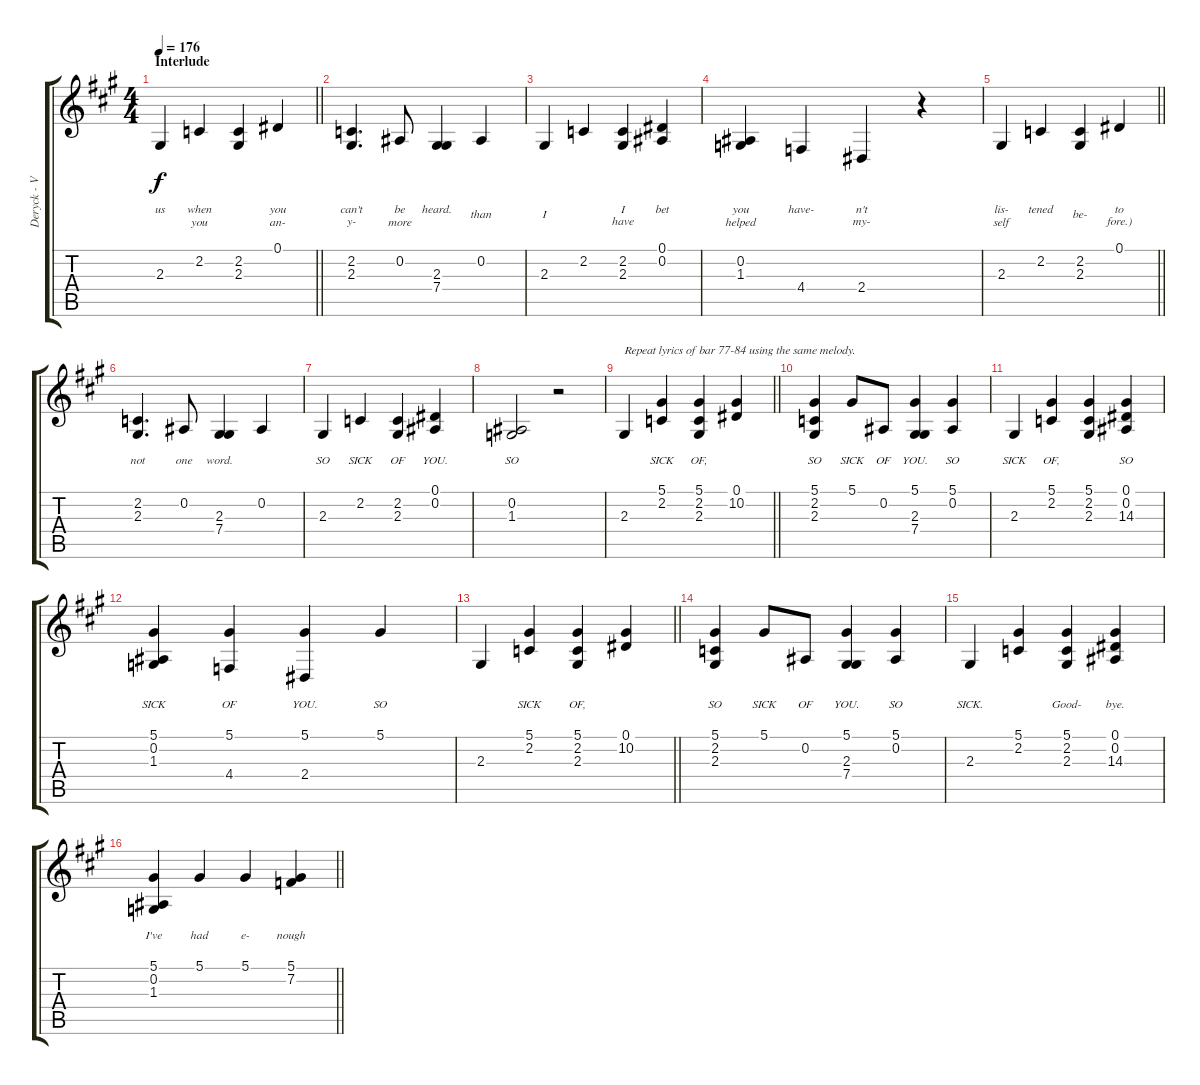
\track ("Deryck - Vocals" "Deryck - V") {instrument lead2sawtooth}
\staff {score tabs}
\tuning (Eb4 Bb3 Gb3 Db3 Ab2 Eb2) {hide}
\ts (4 4)
\section ("" "Interlude")
\tempo 176
\clef g2
\barLineRight lightlight
\ks a
2.3.4{lyrics (0 "") lyrics (1 "") lyrics (2 "us") lyrics (3 "") lyrics (4 "") dy f} 2.2.4{lyrics (0 "") lyrics (1 "") lyrics (2 "when") lyrics (3 "you") lyrics (4 "")} (2.2 2.3).4{lyrics (0 "") lyrics (1 "") lyrics (2 "") lyrics (3 "") lyrics (4 "")} 0.1.4{lyrics (0 "") lyrics (1 "") lyrics (2 "you") lyrics (3 "an-") lyrics (4 "")} |
(2.2 2.3).4{d lyrics (0 "") lyrics (1 "") lyrics (2 "can't") lyrics (3 "y-") lyrics (4 "")} 0.2.8{lyrics (0 "") lyrics (1 "") lyrics (2 "be") lyrics (3 "more") lyrics (4 "")} (2.3 7.4).4{lyrics (0 "") lyrics (1 "") lyrics (2 "heard.") lyrics (3 "") lyrics (4 "")} 0.2.4{lyrics (0 "") lyrics (1 "") lyrics (2 "") lyrics (3 "than") lyrics (4 "")} |
2.3.4{lyrics (0 "") lyrics (1 "") lyrics (2 "") lyrics (3 "I") lyrics (4 "")} 2.2.4{lyrics (0 "") lyrics (1 "") lyrics (2 "") lyrics (3 "") lyrics (4 "")} (2.2 2.3).4{lyrics (0 "") lyrics (1 "") lyrics (2 "I") lyrics (3 "have") lyrics (4 "")} (0.1 0.2).4{lyrics (0 "") lyrics (1 "") lyrics (2 "bet") lyrics (3 "") lyrics (4 "")} |
(0.2 1.3).4{lyrics (0 "") lyrics (1 "") lyrics (2 "you") lyrics (3 "helped") lyrics (4 "")} 4.4.4{lyrics (0 "") lyrics (1 "") lyrics (2 "have-") lyrics (3 "") lyrics (4 "")} 2.4.4{lyrics (0 "") lyrics (1 "") lyrics (2 "n't") lyrics (3 "my-") lyrics (4 "")} r.4 |
\barLineRight lightlight
2.3.4{lyrics (0 "") lyrics (1 "") lyrics (2 "lis-") lyrics (3 "self") lyrics (4 "")} 2.2.4{lyrics (0 "") lyrics (1 "") lyrics (2 "tened") lyrics (3 "") lyrics (4 "")} (2.2 2.3).4{lyrics (0 "") lyrics (1 "") lyrics (2 "") lyrics (3 "be-") lyrics (4 "")} 0.1.4{lyrics (0 "") lyrics (1 "") lyrics (2 "to") lyrics (3 "fore.)") lyrics (4 "")} |
(2.2 2.3).4{d lyrics (0 "") lyrics (1 "") lyrics (2 "not") lyrics (3 "") lyrics (4 "")} 0.2.8{lyrics (0 "") lyrics (1 "") lyrics (2 "one") lyrics (3 "") lyrics (4 "")} (2.3 7.4).4{lyrics (0 "") lyrics (1 "") lyrics (2 "word.") lyrics (3 "") lyrics (4 "")} 0.2.4{lyrics (0 "") lyrics (1 "") lyrics (2 "") lyrics (3 "") lyrics (4 "")} |
2.3.4{lyrics (0 "") lyrics (1 "") lyrics (2 "SO") lyrics (3 "") lyrics (4 "")} 2.2.4{lyrics (0 "") lyrics (1 "") lyrics (2 "SICK") lyrics (3 "") lyrics (4 "")} (2.2 2.3).4{lyrics (0 "") lyrics (1 "") lyrics (2 "OF") lyrics (3 "") lyrics (4 "")} (0.1 0.2).4{lyrics (0 "") lyrics (1 "") lyrics (2 "YOU.") lyrics (3 "") lyrics (4 "")} |
(0.2 1.3).2{lyrics (0 "") lyrics (1 "") lyrics (2 "SO") lyrics (3 "") lyrics (4 "")} r.2 |
\barLineRight lightlight
2.3.4{txt "Repeat lyrics of bar 77-84 using the same melody." lyrics (0 "") lyrics (1 "") lyrics (2 "") lyrics (3 "") lyrics (4 "")} (5.1 2.2).4{lyrics (0 "") lyrics (1 "") lyrics (2 "SICK") lyrics (3 "") lyrics (4 "")} (5.1 2.2 2.3).4{lyrics (0 "") lyrics (1 "") lyrics (2 "OF,") lyrics (3 "") lyrics (4 "")} (0.1 10.2).4{lyrics (0 "") lyrics (1 "") lyrics (2 "") lyrics (3 "") lyrics (4 "")} |
(5.1 2.2 2.3).4{lyrics (0 "") lyrics (1 "") lyrics (2 "SO") lyrics (3 "") lyrics (4 "")} 5.1.8{lyrics (0 "") lyrics (1 "") lyrics (2 "SICK") lyrics (3 "") lyrics (4 "")} 0.2.8{lyrics (0 "") lyrics (1 "") lyrics (2 "OF") lyrics (3 "") lyrics (4 "")} (5.1 2.3 7.4).4{lyrics (0 "") lyrics (1 "") lyrics (2 "YOU.") lyrics (3 "") lyrics (4 "")} (5.1 0.2).4{lyrics (0 "") lyrics (1 "") lyrics (2 "SO") lyrics (3 "") lyrics (4 "")} |
2.3.4{lyrics (0 "") lyrics (1 "") lyrics (2 "SICK") lyrics (3 "") lyrics (4 "")} (5.1 2.2).4{lyrics (0 "") lyrics (1 "") lyrics (2 "OF,") lyrics (3 "") lyrics (4 "")} (5.1 2.2 2.3).4{lyrics (0 "") lyrics (1 "") lyrics (2 "") lyrics (3 "") lyrics (4 "")} (0.1 0.2 14.3).4{lyrics (0 "") lyrics (1 "") lyrics (2 "SO") lyrics (3 "") lyrics (4 "")} |
(5.1 0.2 1.3).4{lyrics (0 "") lyrics (1 "") lyrics (2 "SICK") lyrics (3 "") lyrics (4 "")} (5.1 4.4).4{lyrics (0 "") lyrics (1 "") lyrics (2 "OF") lyrics (3 "") lyrics (4 "")} (5.1 2.4).4{lyrics (0 "") lyrics (1 "") lyrics (2 "YOU.") lyrics (3 "") lyrics (4 "")} 5.1.4{lyrics (0 "") lyrics (1 "") lyrics (2 "SO") lyrics (3 "") lyrics (4 "")} |
\barLineRight lightlight
2.3.4{lyrics (0 "") lyrics (1 "") lyrics (2 "") lyrics (3 "") lyrics (4 "")} (5.1 2.2).4{lyrics (0 "") lyrics (1 "") lyrics (2 "SICK") lyrics (3 "") lyrics (4 "")} (5.1 2.2 2.3).4{lyrics (0 "") lyrics (1 "") lyrics (2 "OF,") lyrics (3 "") lyrics (4 "")} (0.1 10.2).4{lyrics (0 "") lyrics (1 "") lyrics (2 "") lyrics (3 "") lyrics (4 "")} |
(5.1 2.2 2.3).4{lyrics (0 "") lyrics (1 "") lyrics (2 "SO") lyrics (3 "") lyrics (4 "")} 5.1.8{lyrics (0 "") lyrics (1 "") lyrics (2 "SICK") lyrics (3 "") lyrics (4 "")} 0.2.8{lyrics (0 "") lyrics (1 "") lyrics (2 "OF") lyrics (3 "") lyrics (4 "")} (5.1 2.3 7.4).4{lyrics (0 "") lyrics (1 "") lyrics (2 "YOU.") lyrics (3 "") lyrics (4 "")} (5.1 0.2).4{lyrics (0 "") lyrics (1 "") lyrics (2 "SO") lyrics (3 "") lyrics (4 "")} |
2.3.4{lyrics (0 "") lyrics (1 "") lyrics (2 "SICK.") lyrics (3 "") lyrics (4 "")} (5.1 2.2).4{lyrics (0 "") lyrics (1 "") lyrics (2 "") lyrics (3 "") lyrics (4 "")} (5.1 2.2 2.3).4{lyrics (0 "") lyrics (1 "") lyrics (2 "Good-") lyrics (3 "") lyrics (4 "")} (0.1 0.2 14.3).4{lyrics (0 "") lyrics (1 "") lyrics (2 "bye.") lyrics (3 "") lyrics (4 "")} |
\barLineRight lightlight
(5.1 0.2 1.3).4{lyrics (0 "") lyrics (1 "") lyrics (2 "I've") lyrics (3 "") lyrics (4 "")} 5.1.4{lyrics (0 "") lyrics (1 "") lyrics (2 "had") lyrics (3 "") lyrics (4 "")} 5.1.4{lyrics (0 "") lyrics (1 "") lyrics (2 "e-") lyrics (3 "") lyrics (4 "")} (5.1 7.2).4{lyrics (0 "") lyrics (1 "") lyrics (2 "nough") lyrics (3 "") lyrics (4 "")}
